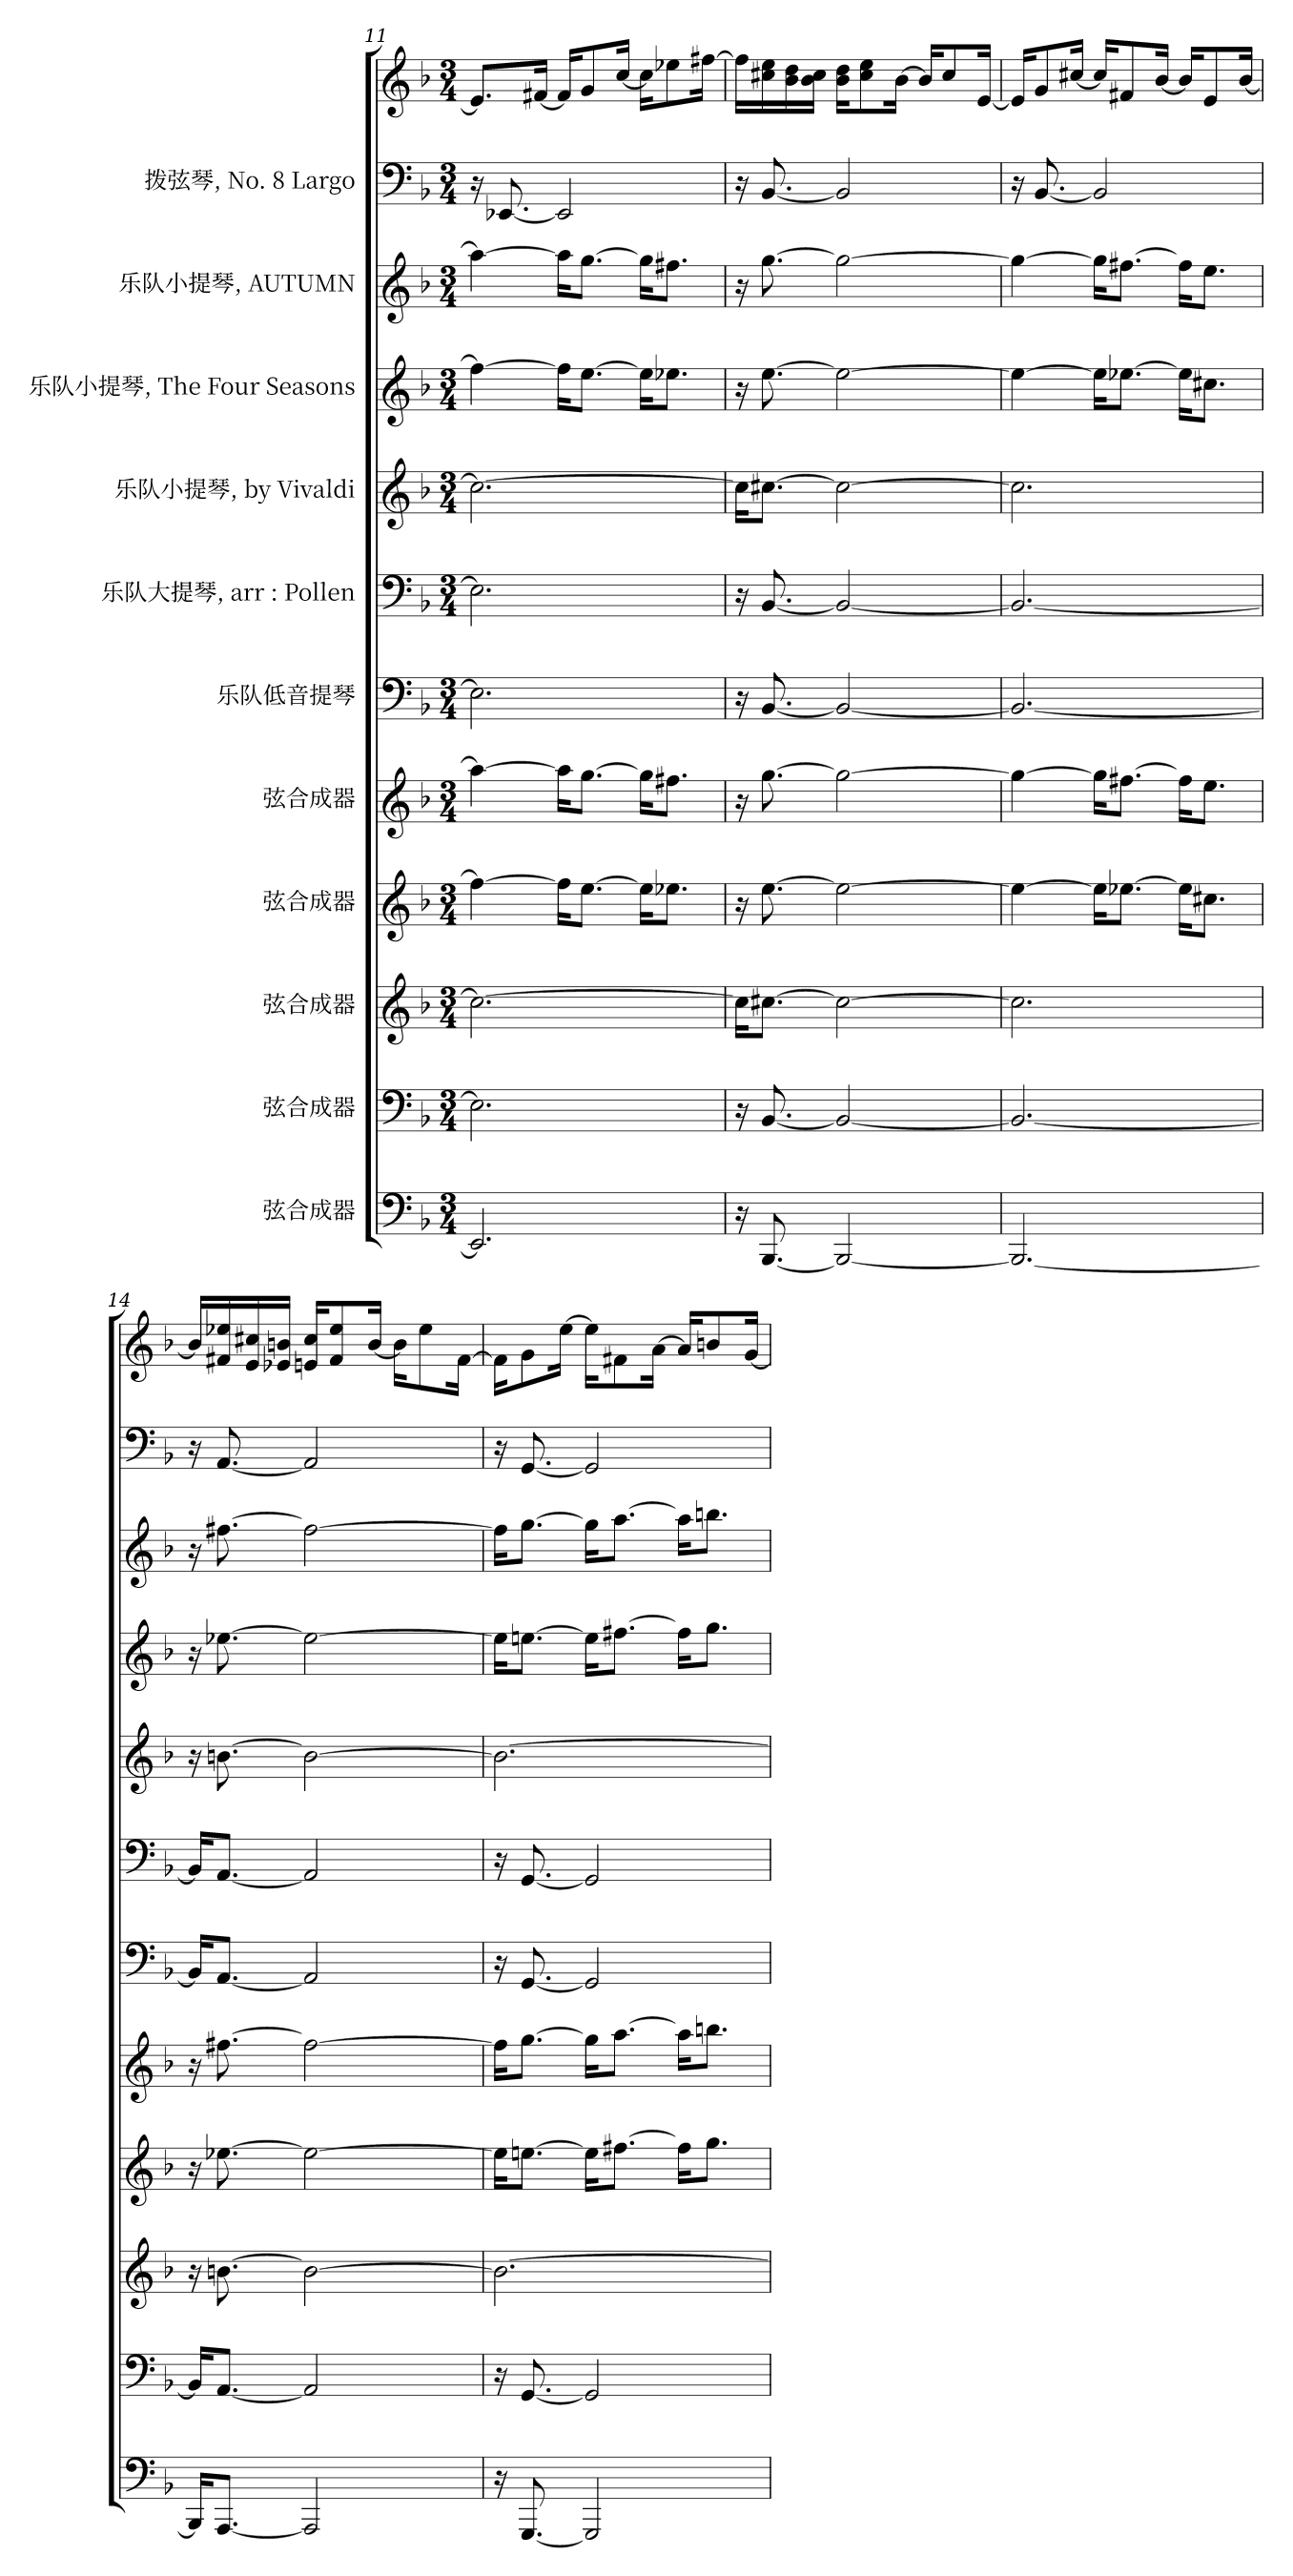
**kern	**kern	**kern	**kern	**kern	**kern	**kern	**kern	**kern	**kern	**kern	**kern
*part11	*part10	*part9	*part8	*part7	*part6	*part5	*part4	*part3	*part2	*part1	*part1
*staff12	*staff11	*staff10	*staff9	*staff8	*staff7	*staff6	*staff5	*staff4	*staff3	*staff2	*staff1
*I"弦合成器	*I"弦合成器	*I"弦合成器	*I"弦合成器	*I"弦合成器	*I"乐队低音提琴	*I"乐队大提琴, arr : Pollen	*I"乐队小提琴, by Vivaldi	*I"乐队小提琴, The Four Seasons	*I"乐队小提琴, AUTUMN	*I"拨弦琴, No. 8 Largo	*
!!LO:PB:g=z
*clefF4	*clefF4	*clefG2	*clefG2	*clefG2	*clefF4	*clefF4	*clefG2	*clefG2	*clefG2	*clefF4	*clefG2
*	*	*	*	*	*ITrd7c12	*	*	*	*	*	*
*k[b-]	*k[b-]	*k[b-]	*k[b-]	*k[b-]	*k[b-]	*k[b-]	*k[b-]	*k[b-]	*k[b-]	*k[b-]	*k[b-]
*M3/4	*M3/4	*M3/4	*M3/4	*M3/4	*M3/4	*M3/4	*M3/4	*M3/4	*M3/4	*M3/4	*M3/4
=11	=11	=11	=11	=11	=11	=11	=11	=11	=11	=11	=11
2.EE-/]	2.E-\]	2.cc\_	4ff#\_	4aa\_	2.EE-\]	2.E-\]	2.cc\_	4ff#\_	4aa\_	16r	8.e-/L]
.	.	.	.	.	.	.	.	.	.	[8.EE-X/	.
.	.	.	.	.	.	.	.	.	.	.	[16f#X/Jk
.	.	.	16ff#\KL]	16aa\KL]	.	.	.	16ff#\KL]	16aa\KL]	2EE-/]	16f#/KL]
.	.	.	[8.ee\J	[8.gg\J	.	.	.	[8.ee\J	[8.gg\J	.	8g/
.	.	.	.	.	.	.	.	.	.	.	[16cc/Jk
.	.	.	16ee\KL]	16gg\KL]	.	.	.	16ee\KL]	16gg\KL]	.	16cc\KL]
.	.	.	8.ee-X\J	8.ff#X\J	.	.	.	8.ee-X\J	8.ff#X\J	.	8ee-X\
.	.	.	.	.	.	.	.	.	.	.	[16ff#X\Jk
=12	=12	=12	=12	=12	=12	=12	=12	=12	=12	=12	=12
16r	16r	16cc\KL]	16r	16r	16r	16r	16cc\KL]	16r	16r	16r	16ff#\LL]
*	*	*	*	*	*	*	*	*	*	*	*MM40
[8.BBB-/	[8.BB-/	[8.cc#X\J	[8.ee\	[8.gg\	[8.BBB-/	[8.BB-/	[8.cc#X\J	[8.ee\	[8.gg\	[8.BB-/	16cc#X\ 16ee\
*	*	*	*	*	*	*	*	*	*	*	*MM48
.	.	.	.	.	.	.	.	.	.	.	16b-\ 16dd\
.	.	.	.	.	.	.	.	.	.	.	16b-\ 16cc#\JJ
2BBB-/_	2BB-/_	2cc#\_	2ee\_	2gg\_	2BBB-/_	2BB-/_	2cc#\_	2ee\_	2gg\_	2BB-/]	16b-\ 16dd\KL
.	.	.	.	.	.	.	.	.	.	.	8cc#\ 8ee\
.	.	.	.	.	.	.	.	.	.	.	[16b-\Jk
.	.	.	.	.	.	.	.	.	.	.	16b-/KL]
.	.	.	.	.	.	.	.	.	.	.	8cc#/
.	.	.	.	.	.	.	.	.	.	.	[16e/Jk
=13	=13	=13	=13	=13	=13	=13	=13	=13	=13	=13	=13
2.BBB-/_	2.BB-/_	2.cc#\]	4ee\_	4gg\_	2.BBB-/_	2.BB-/_	2.cc#\]	4ee\_	4gg\_	16r	16e/KL]
.	.	.	.	.	.	.	.	.	.	[8.BB-/	8g/
.	.	.	.	.	.	.	.	.	.	.	[16cc#X/Jk
.	.	.	16ee\KL]	16gg\KL]	.	.	.	16ee\KL]	16gg\KL]	2BB-/]	16cc#/KL]
*	*	*	*	*	*	*	*	*	*	*	*MM46
.	.	.	[8.ee-X\J	[8.ff#X\J	.	.	.	[8.ee-X\J	[8.ff#X\J	.	8f#X/
.	.	.	.	.	.	.	.	.	.	.	[16b-/Jk
.	.	.	16ee-\KL]	16ff#\KL]	.	.	.	16ee-\KL]	16ff#\KL]	.	16b-/KL]
*	*	*	*	*	*	*	*	*	*	*	*MM44
.	.	.	8.cc#X\J	8.ee\J	.	.	.	8.cc#X\J	8.ee\J	.	8e/
.	.	.	.	.	.	.	.	.	.	.	[16b-/Jk
!!LO:PB:g=z
=14	=14	=14	=14	=14	=14	=14	=14	=14	=14	=14	=14
16BBB-/KL]	16BB-/KL]	16r	16r	16r	16BBB-/KL]	16BB-/KL]	16r	16r	16r	16r	16b-/LL]
*	*	*	*	*	*	*	*	*	*	*	*MM42
[8.AAA/J	[8.AA/J	[8.bn\	[8.ee-X\	[8.ff#X\	[8.AAA/J	[8.AA/J	[8.bn\	[8.ee-X\	[8.ff#X\	[8.AA/	16f#X/ 16ee-X/
*	*	*	*	*	*	*	*	*	*	*	*MM48
.	.	.	.	.	.	.	.	.	.	.	16e/ 16cc#X/
.	.	.	.	.	.	.	.	.	.	.	16e-X/ 16bn/JJ
2AAA/]	2AA/]	2b\_	2ee-\_	2ff#\_	2AAA/]	2AA/]	2b\_	2ee-\_	2ff#\_	2AA/]	16en/ 16cc#/KL
.	.	.	.	.	.	.	.	.	.	.	8f#/ 8ee-/
.	.	.	.	.	.	.	.	.	.	.	[16b/Jk
.	.	.	.	.	.	.	.	.	.	.	16b\KL]
.	.	.	.	.	.	.	.	.	.	.	8ee-\
.	.	.	.	.	.	.	.	.	.	.	[16f#\Jk
=15	=15	=15	=15	=15	=15	=15	=15	=15	=15	=15	=15
16r	16r	2.b\_	16ee-\KL]	16ff#\KL]	16r	16r	2.b\_	16ee-\KL]	16ff#\KL]	16r	16f#\KL]
[8.GGG/	[8.GG/	.	[8.een\J	[8.gg\J	[8.GGG/	[8.GG/	.	[8.een\J	[8.gg\J	[8.GG/	8g\
.	.	.	.	.	.	.	.	.	.	.	[16ee\Jk
2GGG/]	2GG/]	.	16ee\KL]	16gg\KL]	2GGG/]	2GG/]	.	16ee\KL]	16gg\KL]	2GG/]	16ee\KL]
*	*	*	*	*	*	*	*	*	*	*	*MM46
.	.	.	[8.ff#X\J	[8.aa\J	.	.	.	[8.ff#X\J	[8.aa\J	.	8f#X\
.	.	.	.	.	.	.	.	.	.	.	[16a\Jk
.	.	.	16ff#\KL]	16aa\KL]	.	.	.	16ff#\KL]	16aa\KL]	.	16a/KL]
*	*	*	*	*	*	*	*	*	*	*	*MM44
.	.	.	8.gg\J	8.bbn\J	.	.	.	8.gg\J	8.bbn\J	.	8bn/
.	.	.	.	.	.	.	.	.	.	.	[16g/Jk
=	=	=	=	=	=	=	=	=	=	=	=
*-	*-	*-	*-	*-	*-	*-	*-	*-	*-	*-	*-
